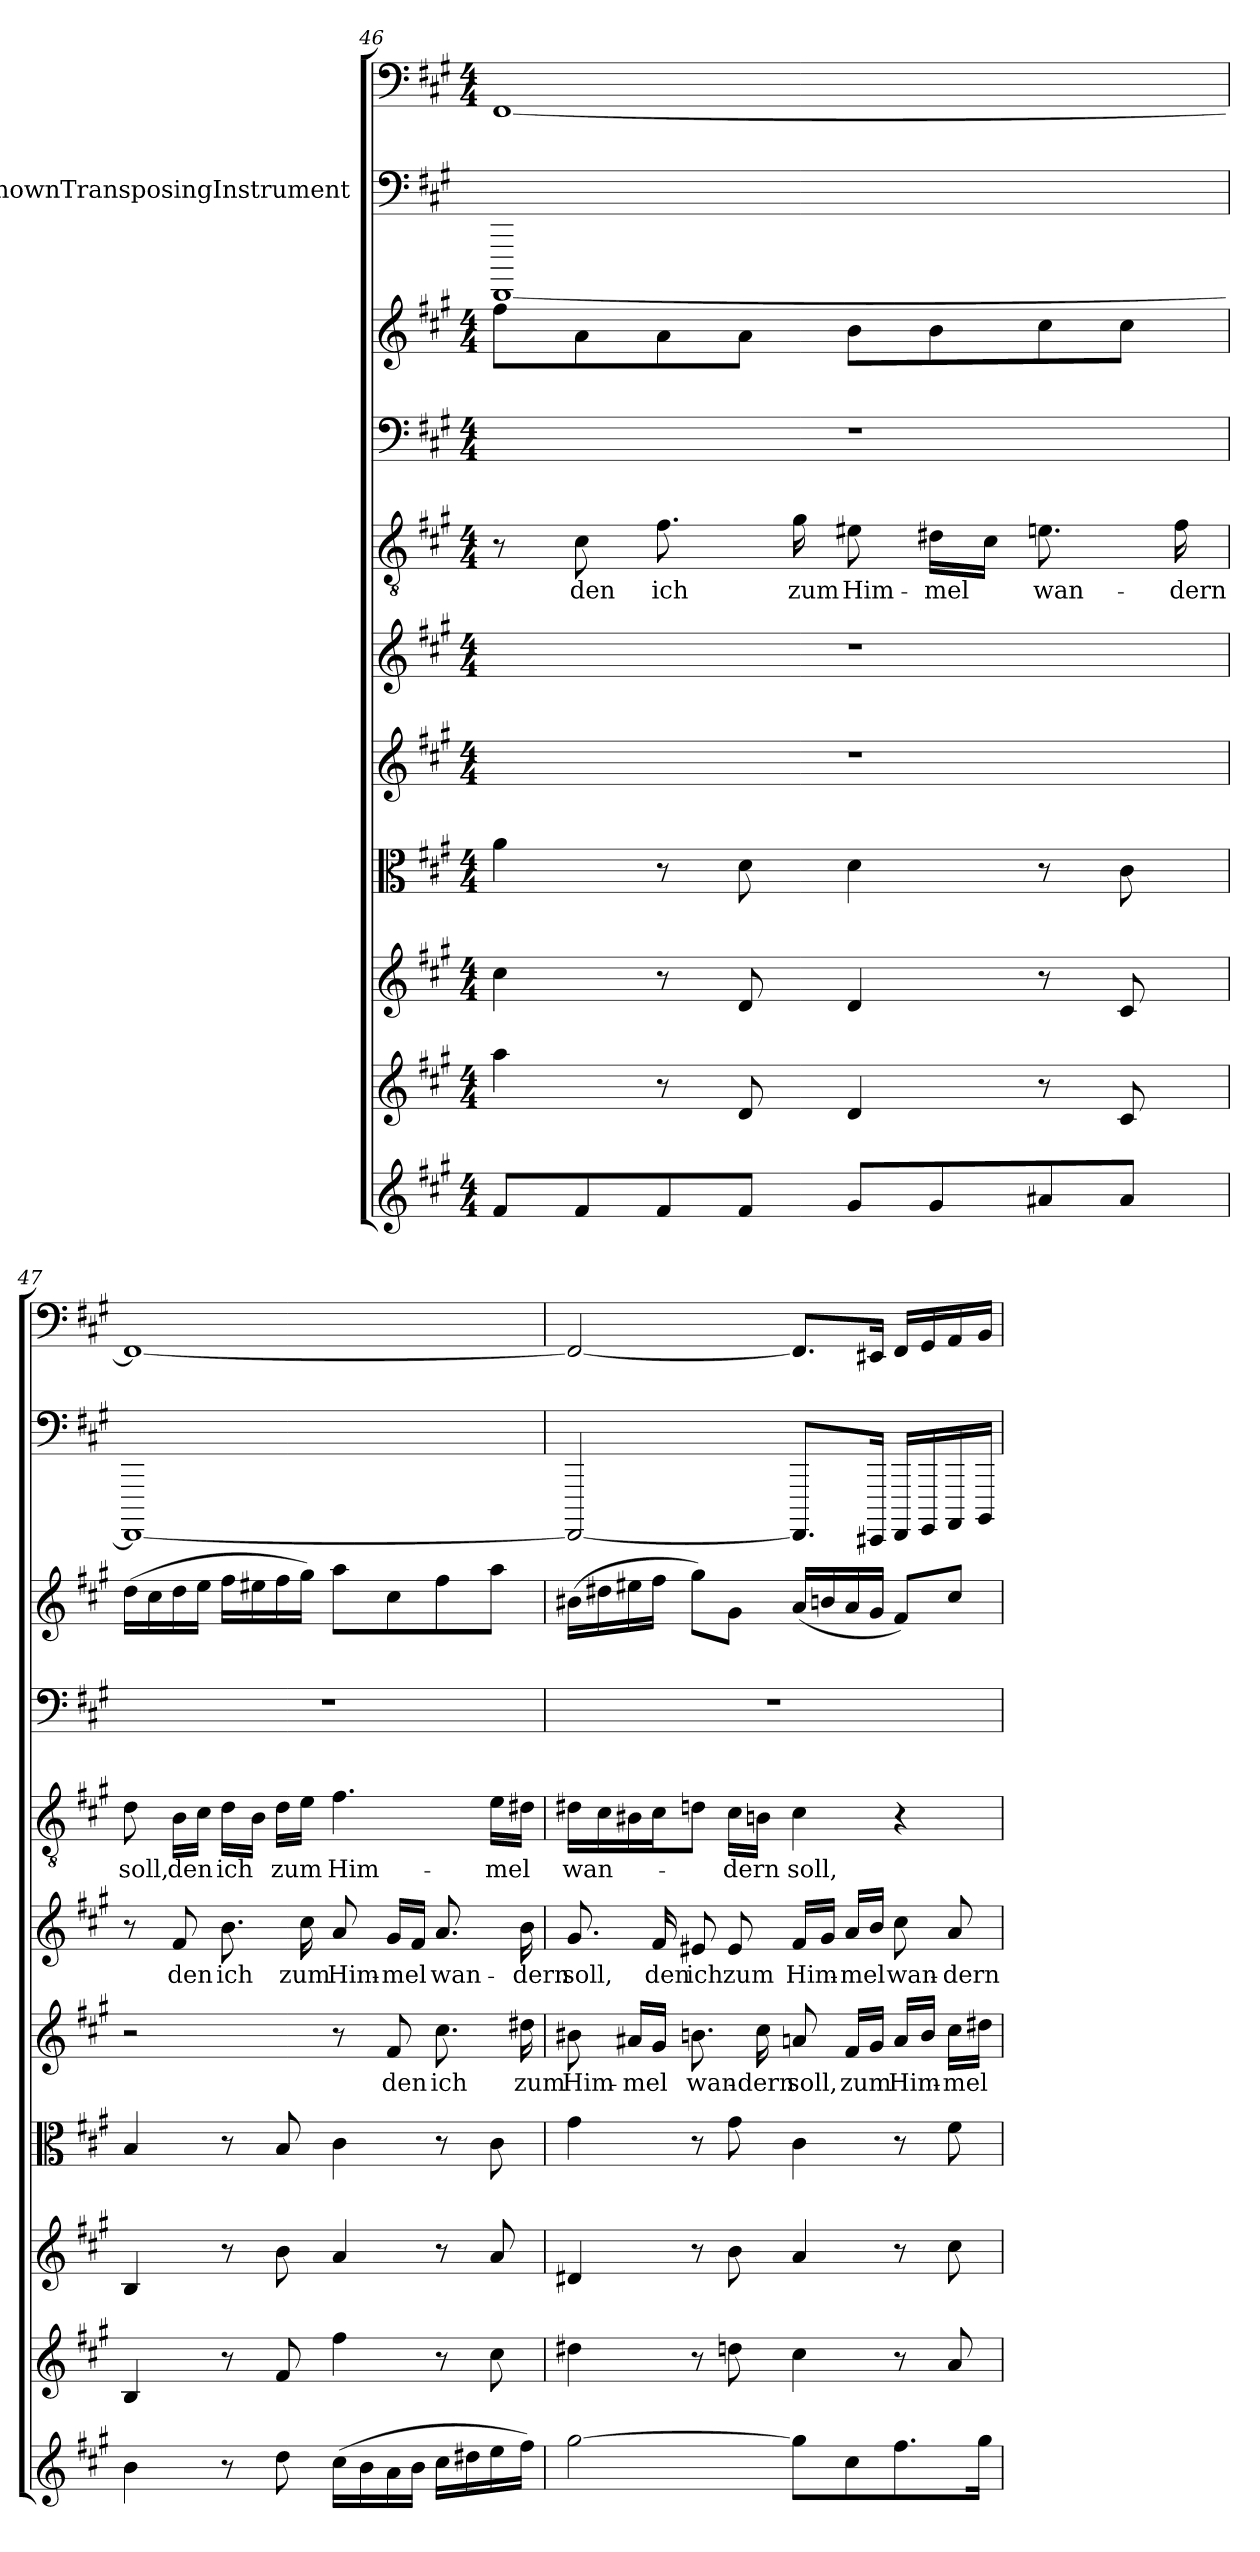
**kern	**kern	**kern	**kern	**kern	**text	**kern	**text	**kern	**text	**kern	**kern	**kern	**kern
*part11	*part10	*part9	*part8	*part7	*part7	*part6	*part6	*part5	*part5	*part4	*part3	*part2	*part1
*staff11	*staff10	*staff9	*staff8	*staff7	*staff7	*staff6	*staff6	*staff5	*staff5	*staff4	*staff3	*staff2	*staff1
*	*	*	*	*	*	*	*	*	*	*	*	*I"UnknownTransposingInstrument	*
*clefG2	*clefG2	*clefG2	*clefC3	*clefG2	*	*clefG2	*	*clefGv2	*	*clefF4	*clefG2	*clefF4	*clefF4
*	*	*	*	*	*	*	*	*	*	*	*	*ITrd-7c-12	*
*k[f#c#g#]	*k[f#c#g#]	*k[f#c#g#]	*k[f#c#g#]	*k[f#c#g#]	*	*k[f#c#g#]	*	*k[f#c#g#]	*	*k[f#c#g#]	*k[f#c#g#]	*k[f#c#g#]	*k[f#c#g#]
*A:	*A:	*A:	*A:	*A:	*	*A:	*	*A:	*	*A:	*A:	*	*A:
*M4/4	*M4/4	*M4/4	*M4/4	*M4/4	*	*M4/4	*	*M4/4	*	*M4/4	*M4/4	*	*M4/4
=46	=46	=46	=46	=46	=46	=46	=46	=46	=46	=46	=46	=46	=46
8f#/L	4aa\	4cc#\	4a\	1r	.	1r	.	8r	.	1r	8ff#\L	[1FFF#/	[1FF#/
8f#/	.	.	.	.	.	.	.	8c#\	den	.	8a\	.	.
8f#/	8r	8r	8r	.	.	.	.	8.f#\	ich	.	8a\	.	.
8f#/J	8d/	8d/	8d\	.	.	.	.	.	.	.	8a\J	.	.
.	.	.	.	.	.	.	.	16g#\	zum	.	.	.	.
8g#/L	4d/	4d/	4d\	.	.	.	.	8e#X\	Him-	.	8b\L	.	.
8g#/	.	.	.	.	.	.	.	16d#X\LL	-mel	.	8b\	.	.
.	.	.	.	.	.	.	.	16c#\JJ	.	.	.	.	.
8a#X/	8r	8r	8r	.	.	.	.	8.en\	wan-	.	8cc#\	.	.
8a#/J	8c#/	8c#/	8c#\	.	.	.	.	.	.	.	8cc#\J	.	.
.	.	.	.	.	.	.	.	16f#\	-dern	.	.	.	.
=47	=47	=47	=47	=47	=47	=47	=47	=47	=47	=47	=47	=47	=47
4b\	4B/	4B/	4B/	2r	.	8r	.	8d\	soll,	1r	(16dd\LL	1FFF#/_	1FF#/_
.	.	.	.	.	.	.	.	.	.	.	16cc#\	.	.
.	.	.	.	.	.	8f#/	den	16B\LL	den	.	16dd\	.	.
.	.	.	.	.	.	.	.	16c#\JJ	.	.	16ee\JJ	.	.
8r	8r	8r	8r	.	.	8.b\	ich	16d\LL	ich	.	16ff#\LL	.	.
.	.	.	.	.	.	.	.	16B\JJ	.	.	16ee#X\	.	.
8dd\	8f#/	8b\	8B/	.	.	.	.	16d\LL	zum	.	16ff#\	.	.
.	.	.	.	.	.	16cc#\	zum	16e\JJ	.	.	16gg#\JJ)	.	.
(16cc#\LL	4ff#\	4a/	4c#\	8r	.	8a/	Him-	4.f#\	Him-	.	8aa\L	.	.
16b\	.	.	.	.	.	.	.	.	.	.	.	.	.
16a\	.	.	.	8f#/	den	16g#/LL	-mel	.	.	.	8cc#\	.	.
16b\JJ	.	.	.	.	.	16f#/JJ	.	.	.	.	.	.	.
16cc#\LL	8r	8r	8r	8.cc#\	ich	8.a/	wan-	.	.	.	8ff#\	.	.
16dd#X\	.	.	.	.	.	.	.	.	.	.	.	.	.
16ee\	8cc#\	8a/	8c#\	.	.	.	.	16e\LL	-mel	.	8aa\J	.	.
16ff#\JJ)	.	.	.	16dd#X\	zum	16b\	-dern	16d#X\JJ	.	.	.	.	.
=48	=48	=48	=48	=48	=48	=48	=48	=48	=48	=48	=48	=48	=48
[2gg#\	4dd#X\	4d#X/	4g#\	8b#X\	Him-	8.g#/	soll,	16d#X\LL	wan-	1r	(16b#X\LL	2FFF#/_	2FF#/_
.	.	.	.	.	.	.	.	16c#\	.	.	16dd#X\	.	.
.	.	.	.	16a#X/LL	-mel	.	.	16B#X\	.	.	16ee#X\	.	.
.	.	.	.	16g#/JJ	.	16f#/	den	16c#\J	.	.	16ff#\JJ	.	.
.	8r	8r	8r	8.bn\	wan-	8e#X/	ich	8dn\J	.	.	8gg#\L)	.	.
.	8ddn\	8b\	8g#\	.	.	8e#/	zum	16c#\LL	-dern	.	8g#\J	.	.
.	.	.	.	16cc#\	-dern	.	.	16Bn\JJ	.	.	.	.	.
8gg#\L]	4cc#\	4a/	4c#\	8an/	soll,	16f#/LL	Him-	4c#\	soll,	.	(16a/LL	8.FFF#/L]	8.FF#/L]
.	.	.	.	.	.	16g#/JJ	.	.	.	.	16bn/	.	.
8cc#\	.	.	.	16f#/LL	zum	16a/LL	-mel	.	.	.	16a/	.	.
.	.	.	.	16g#/JJ	.	16b/JJ	.	.	.	.	16g#/JJ	16EEE#X/Jk	16EE#X/Jk
8.ff#\	8r	8r	8r	16a/LL	Him-	8cc#\	wan-	4r	.	.	8f#/L)	16FFF#/LL	16FF#/LL
.	.	.	.	16b/JJ	.	.	.	.	.	.	.	16GGG#/	16GG#/
.	8a/	8cc#\	8f#\	16cc#\LL	-mel	8a/	-dern	.	.	.	8cc#/J	16AAA/	16AA/
16gg#\Jk	.	.	.	16dd#X\JJ	.	.	.	.	.	.	.	16BBB/JJ	16BB/JJ
=	=	=	=	=	=	=	=	=	=	=	=	=	=
*-	*-	*-	*-	*-	*-	*-	*-	*-	*-	*-	*-	*-	*-
